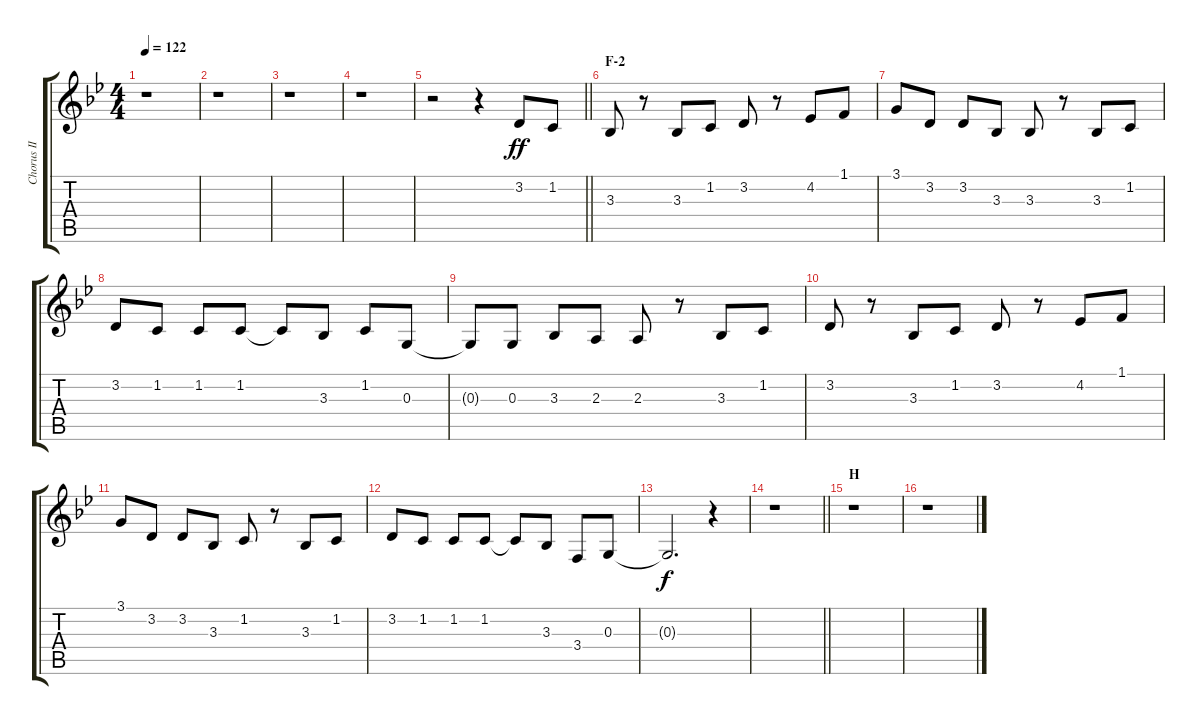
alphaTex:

\track ("Chorus II" "Chorus II") {instrument voiceoohs}
\staff {score tabs}
\tuning (E4 B3 G3 D3 A2 E2) {hide}
\ts (4 4)
\tempo 122
\clef g2
\ks bb
r.1{dy ff} |
r.1 |
r.1 |
r.1 |
\barLineRight lightlight
r.2 r.4 3.2.8 1.2.8 |
\section ("" "F-2")
3.3.8 r.8 3.3.8 1.2.8 3.2.8 r.8 4.2.8 1.1.8 |
3.1.8 3.2.8 3.2.8 3.3.8 3.3.8 r.8 3.3.8 1.2.8 |
3.2.8 1.2.8 1.2.8 1.2.8 1.2{t}.8 3.3.8 1.2.8 0.3.8 |
0.3{t}.8 0.3.8 3.3.8 2.3.8 2.3.8 r.8 3.3.8 1.2.8 |
3.2.8 r.8 3.3.8 1.2.8 3.2.8 r.8 4.2.8 1.1.8 |
3.1.8 3.2.8 3.2.8 3.3.8 1.2.8 r.8 3.3.8 1.2.8 |
3.2.8 1.2.8 1.2.8 1.2.8 1.2{t}.8 3.3.8 3.4.8 0.3.8 |
0.3{t}.2{d dy f} r.4 |
\barLineRight lightlight
r.1 |
\section ("" "H")
r.1 |
r.1
